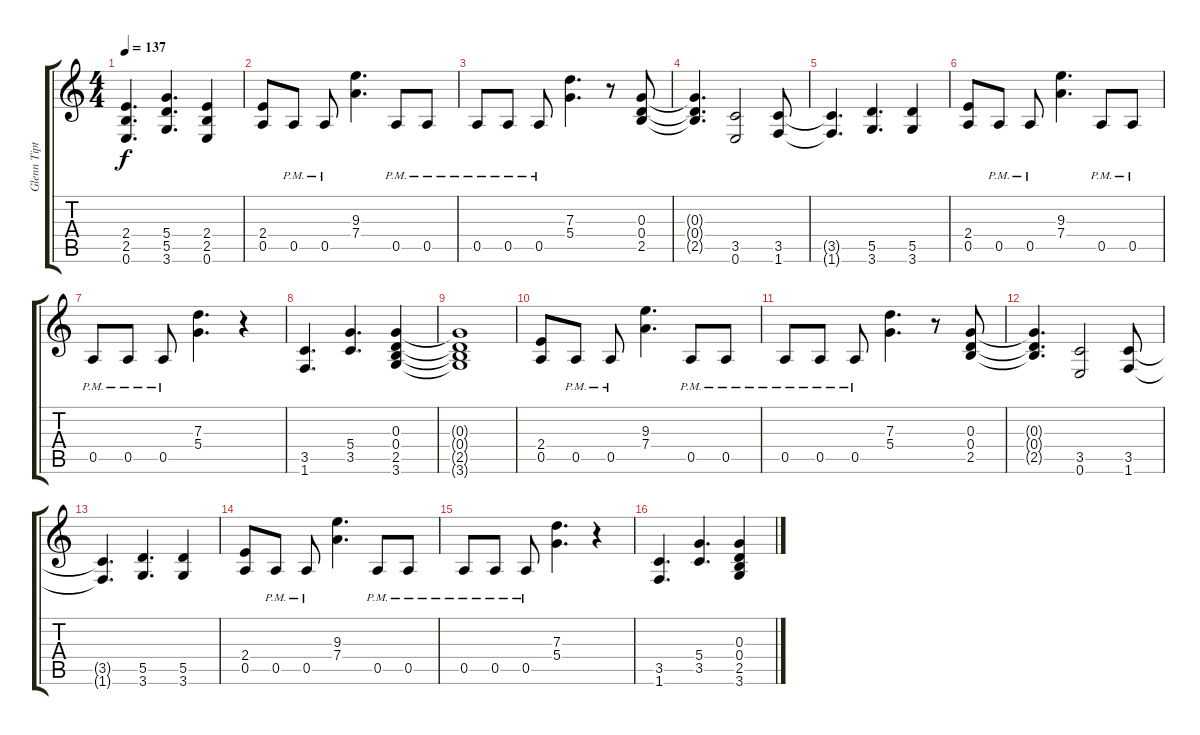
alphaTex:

\track ("Glenn Tipton" "Glenn Tipt") {instrument distortionguitar}
\staff {score tabs}
\tuning (E4 B3 G3 D3 A2 E2) {hide}
\ts (4 4)
\tempo 137
\clef g2
\ks c
(2.4 2.5 0.6).4{d dy f} (5.4 5.5 3.6).4{d} (2.4 2.5 0.6).4 |
(2.4 0.5).8 0.5{pm}.8 0.5{pm}.8 (9.3 7.4).4{d} 0.5{pm}.8 0.5{pm}.8 |
0.5{pm}.8 0.5{pm}.8 0.5{pm}.8 (7.3 5.4).4{d} r.8 (0.3 0.4 2.5).8 |
(0.3{t} 0.4{t} 2.5{t}).4{d} (3.5 0.6).2 (3.5 1.6).8 |
(3.5{t} 1.6{t}).4{d} (5.5 3.6).4{d} (5.5 3.6).4 |
(2.4 0.5).8 0.5{pm}.8 0.5{pm}.8 (9.3 7.4).4{d} 0.5{pm}.8 0.5{pm}.8 |
0.5{pm}.8 0.5{pm}.8 0.5{pm}.8 (7.3 5.4).4{d} r.4 |
(3.5 1.6).4{d} (5.4 3.5).4{d} (0.3 0.4 2.5 3.6).4 |
(0.3{t} 0.4{t} 2.5{t} 3.6{t}).1 |
(2.4 0.5).8 0.5{pm}.8 0.5{pm}.8 (9.3 7.4).4{d} 0.5{pm}.8 0.5{pm}.8 |
0.5{pm}.8 0.5{pm}.8 0.5{pm}.8 (7.3 5.4).4{d} r.8 (0.3 0.4 2.5).8 |
(0.3{t} 0.4{t} 2.5{t}).4{d} (3.5 0.6).2 (3.5 1.6).8 |
(3.5{t} 1.6{t}).4{d} (5.5 3.6).4{d} (5.5 3.6).4 |
(2.4 0.5).8 0.5{pm}.8 0.5{pm}.8 (9.3 7.4).4{d} 0.5{pm}.8 0.5{pm}.8 |
0.5{pm}.8 0.5{pm}.8 0.5{pm}.8 (7.3 5.4).4{d} r.4 |
(3.5 1.6).4{d} (5.4 3.5).4{d} (0.3 0.4 2.5 3.6).4
